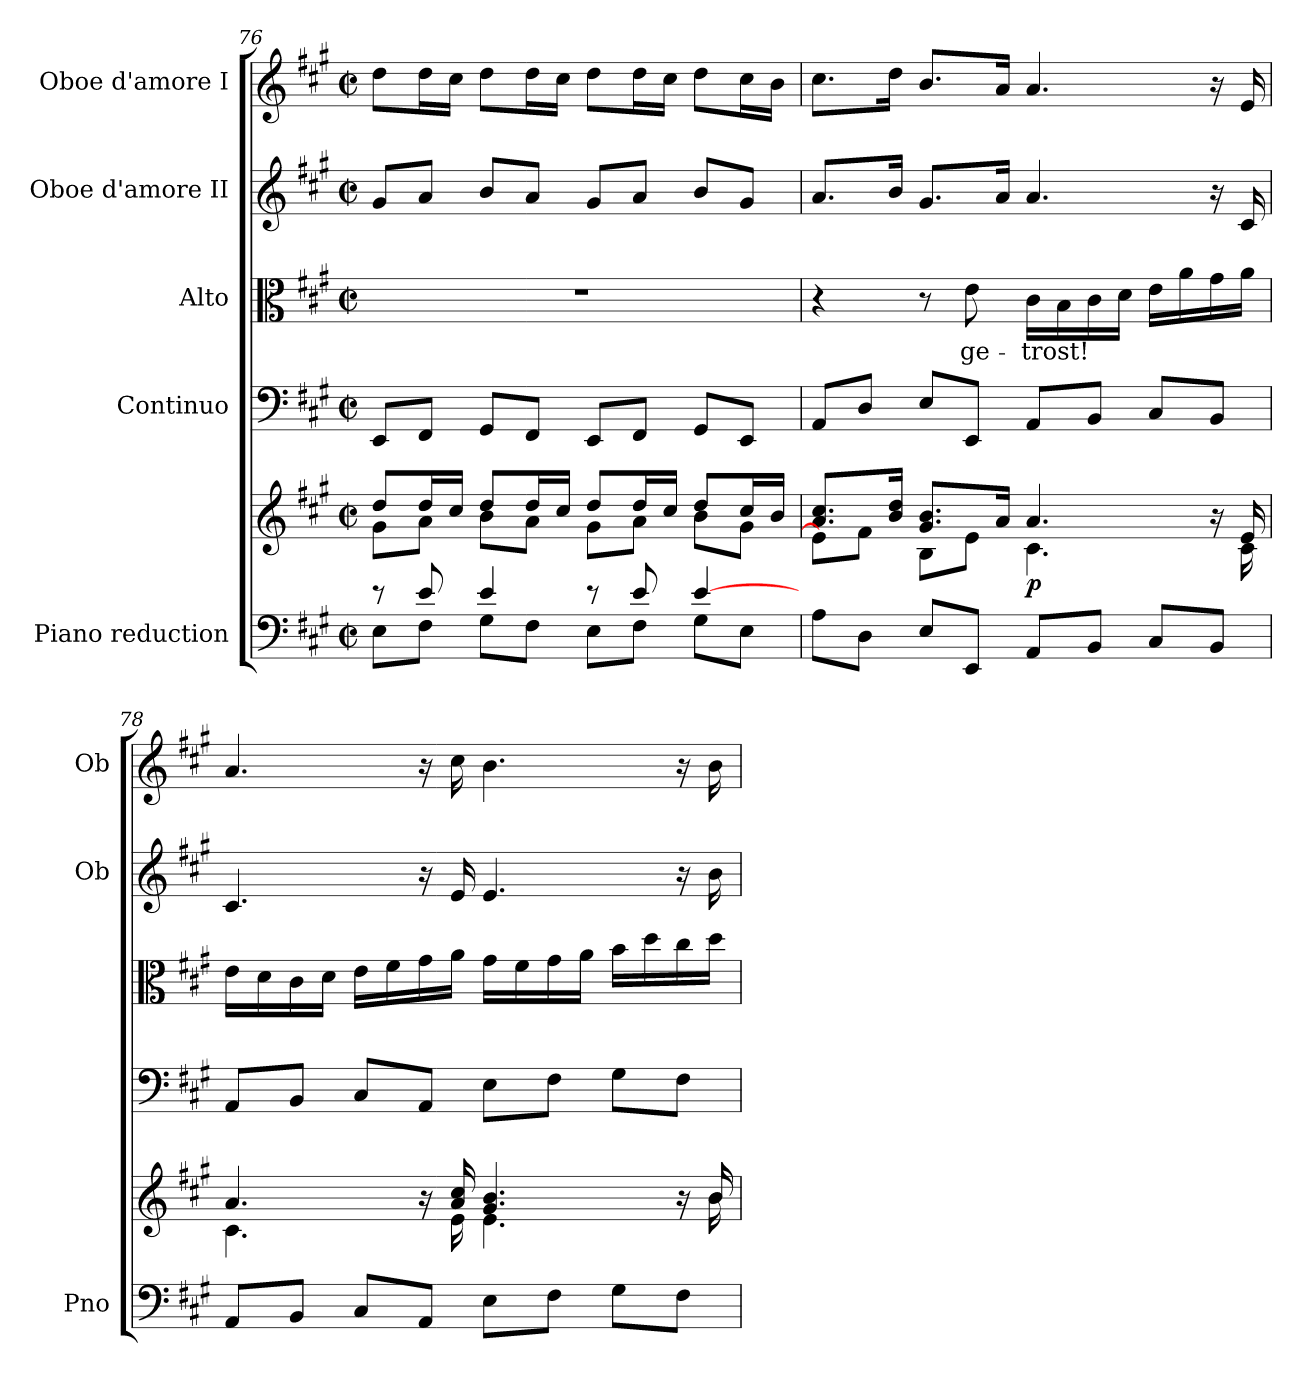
**kern	**kern	**dynam	**kern	**dynam	**kern	**text	**kern	**kern
*part5	*part5	*part5	*part4	*part4	*part3	*part3	*part2	*part1
*staff6	*staff5	*staff5/6	*staff4	*staff4	*staff3	*staff3	*staff2	*staff1
*I"Piano reduction	*	*	*I"Continuo	*	*I"Alto	*	*I"Oboe d'amore II	*I"Oboe d'amore I
*I'Pno	*	*	*	*	*	*	*I'Ob	*I'Ob
*clefF4	*clefG2	*	*clefF4	*	*clefC3	*	*clefG2	*clefG2
*k[f#c#g#]	*k[f#c#g#]	*	*k[f#c#g#]	*	*k[f#c#g#]	*	*k[f#c#g#]	*k[f#c#g#]
*M2/2	*M2/2	*	*M2/2	*	*M2/2	*	*M2/2	*M2/2
*met(c|)	*met(c|)	*	*met(c|)	*	*met(c|)	*	*met(c|)	*met(c|)
=76	=76	=76	=76	=76	=76	=76	=76	=76
*^	*^	*	*	*	*	*	*	*
8r	8E\L	8dd/L	8g#\L	.	8EE/L	.	1r	.	8g#/L	8dd\L
8e/	8F#\J	16dd/L	8a\J	.	8FF#/J	.	.	.	8a/J	16dd\L
.	.	16cc#/JJ	.	.	.	.	.	.	.	16cc#\JJ
4e/	8G#\L	8dd/L	8b\L	.	8GG#/L	.	.	.	8b/L	8dd\L
.	8F#\J	16dd/L	8a\J	.	8FF#/J	.	.	.	8a/J	16dd\L
.	.	16cc#/JJ	.	.	.	.	.	.	.	16cc#\JJ
8r	8E\L	8dd/L	8g#\L	.	8EE/L	.	.	.	8g#/L	8dd\L
8e/	8F#\J	16dd/L	8a\J	.	8FF#/J	.	.	.	8a/J	16dd\L
.	.	16cc#/JJ	.	.	.	.	.	.	.	16cc#\JJ
[<4e/	8G#\L	8dd/L	8b\L	.	8GG#/L	.	.	.	8b/L	8dd\L
.	8E\J	16cc#/L	8g#\J	.	8EE/J	.	.	.	8g#/J	16cc#\L
.	.	16b/JJ	.	.	.	.	.	.	.	16b\JJ
*v	*v	*	*	*	*	*	*	*	*	*
=77	=77	=77	=77	=77	=77	=77	=77	=77	=77
8A\L	8.a/ 8.cc#/L	8e\L]	.	8AA/L	.	4r	.	8.a/L	8.cc#\L
8D\J	.	8f#\J	.	8D/J	.	.	.	.	.
.	16b/ 16dd/Jk	.	.	.	.	.	.	16b/Jk	16dd\Jk
8E/L	8.g#/ 8.b/L	8B\L	.	8E/L	.	8r	.	8.g#/L	8.b/L
!	!	!	!	!	!LO:DY:a	!	!LO:LY:b	!	!
8EE/J	.	8e\J	.	8EE/J	other-dynamics	8e\	ge-	.	.
.	16a/Jk	.	.	.	.	.	.	16a/Jk	16a/Jk
!	!	!	!LO:DY:b	!	!	!	!LO:LY:b	!	!
8AA/L	4.a/	4.c#\	p	8AA/L	.	16c#\LL	-trost!	4.a/	4.a/
.	.	.	.	.	.	16B\	.	.	.
8BB/J	.	.	.	8BB/J	.	16c#\	.	.	.
.	.	.	.	.	.	16d\JJ	.	.	.
8C#/L	.	.	.	8C#/L	.	16e\LL	.	.	.
.	.	.	.	.	.	16a\	.	.	.
8BB/J	16r	16ryy	.	8BB/J	.	16g#\	.	16r	16r
.	16e/	16c#\	.	.	.	16a\JJ	.	16c#/	16e/
!!LO:PB:g=z
=78	=78	=78	=78	=78	=78	=78	=78	=78	=78
8AA/L	4.a/	4.c#\	.	8AA/L	.	16e\LL	.	4.c#/	4.a/
.	.	.	.	.	.	16d\	.	.	.
8BB/J	.	.	.	8BB/J	.	16c#\	.	.	.
.	.	.	.	.	.	16d\JJ	.	.	.
8C#/L	.	.	.	8C#/L	.	16e\LL	.	.	.
.	.	.	.	.	.	16f#\	.	.	.
8AA/J	16r	16ryy	.	8AA/J	.	16g#\	.	16r	16r
.	16a/ 16cc#/	16e\	.	.	.	16a\JJ	.	16e/	16cc#\
8E\L	4.g#/ 4.b/	4.e\	.	8E\L	.	16g#\LL	.	4.e/	4.b\
.	.	.	.	.	.	16f#\	.	.	.
8F#\J	.	.	.	8F#\J	.	16g#\	.	.	.
.	.	.	.	.	.	16a\JJ	.	.	.
8G#\L	.	.	.	8G#\L	.	16b\LL	.	.	.
.	.	.	.	.	.	16dd\	.	.	.
8F#\J	16r	16ryy	.	8F#\J	.	16cc#\	.	16r	16r
.	16b/	16b\	.	.	.	16dd\JJ	.	16b\	16b\
*	*v	*v	*	*	*	*	*	*	*
=	=	=	=	=	=	=	=	=
*-	*-	*-	*-	*-	*-	*-	*-	*-
